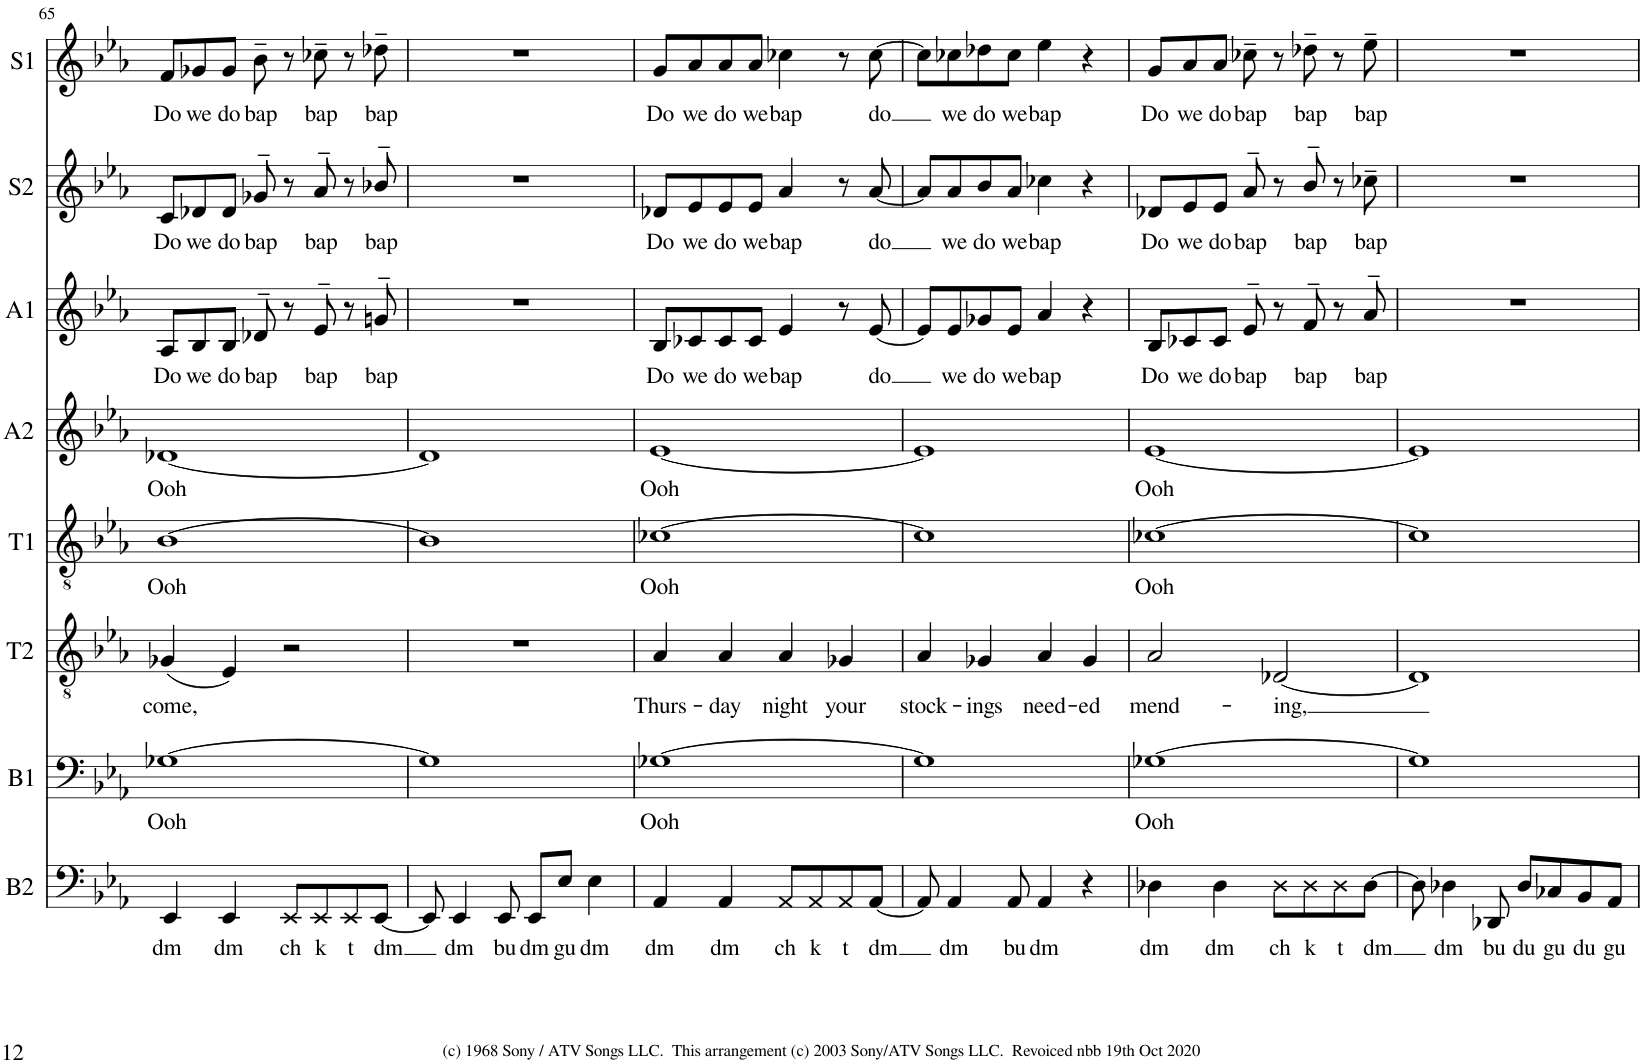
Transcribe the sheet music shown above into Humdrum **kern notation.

**kern	**text	**kern	**text	**kern	**text	**kern	**text	**kern	**text	**kern	**text	**kern	**text	**kern	**text
*part8	*part8	*part7	*part7	*part6	*part6	*part5	*part5	*part4	*part4	*part3	*part3	*part2	*part2	*part1	*part1
*staff8	*staff8	*staff7	*staff7	*staff6	*staff6	*staff5	*staff5	*staff4	*staff4	*staff3	*staff3	*staff2	*staff2	*staff1	*staff1
*I"Bass 2	*	*I"Bass 1	*	*I"Tenor 2	*	*I"Tenor 1	*	*I"Alto 2	*	*I"Alto 1	*	*I"Soprano 2	*	*I"Soprano 1	*
*I'B2	*	*I'B1	*	*I'T2	*	*I'T1	*	*I'A2	*	*I'A1	*	*I'S2	*	*I'S1	*
!!LO:PB:g=z
*clefF4	*	*clefF4	*	*clefGv2	*	*clefGv2	*	*clefG2	*	*clefG2	*	*clefG2	*	*clefG2	*
*k[b-e-a-]	*	*k[b-e-a-]	*	*k[b-e-a-]	*	*k[b-e-a-]	*	*k[b-e-a-]	*	*k[b-e-a-]	*	*k[b-e-a-]	*	*k[b-e-a-]	*
*M4/4	*	*M4/4	*	*M4/4	*	*M4/4	*	*M4/4	*	*M4/4	*	*M4/4	*	*M4/4	*
=65	=65	=65	=65	=65	=65	=65	=65	=65	=65	=65	=65	=65	=65	=65	=65
!	!LO:LY:b	!	!LO:LY:b	!	!LO:LY:b	!	!LO:LY:b	!	!LO:LY:b	!	!LO:LY:b	!	!LO:LY:b	!	!LO:LY:b
4EE-/	dm	[1G-X	Ooh	(4G-X/	come,	[1B-	Ooh	[1d-X	Ooh	8A-/L	Do	8c/L	Do	8f/L	Do
!	!	!	!	!	!	!	!	!	!	!	!LO:LY:b	!	!LO:LY:b	!	!LO:LY:b
.	.	.	.	.	.	.	.	.	.	8B-/	we	8d-X/	we	8g-X/	we
!	!LO:LY:b	!	!	!	!	!	!	!	!	!	!LO:LY:b	!	!LO:LY:b	!	!LO:LY:b
4EE-/	dm	.	.	4E-/)	.	.	.	.	.	8B-/J	do	8d-/J	do	8g-/J	do
!	!	!	!	!	!	!	!	!	!	!	!LO:LY:b	!	!LO:LY:b	!	!LO:LY:b
.	.	.	.	.	.	.	.	.	.	8d-X~>/	bap	8g-X~>/	bap	8b-~>\	bap
!	!LO:LY:b	!	!	!	!	!	!	!	!	!	!	!	!	!	!
8EE-/L	ch	.	.	2r	.	.	.	.	.	8r	.	8r	.	8r	.
!	!LO:LY:b	!	!	!	!	!	!	!	!	!	!LO:LY:b	!	!LO:LY:b	!	!LO:LY:b
8EE-/	k	.	.	.	.	.	.	.	.	8e-~>/	bap	8a-~>/	bap	8cc-X~>\	bap
!	!LO:LY:b	!	!	!	!	!	!	!	!	!	!	!	!	!	!
8EE-/	t	.	.	.	.	.	.	.	.	8r	.	8r	.	8r	.
!	!LO:LY:b	!	!	!	!	!	!	!	!	!	!LO:LY:b	!	!LO:LY:b	!	!LO:LY:b
[8EE-/J	dm	.	.	.	.	.	.	.	.	8gn~>/	bap	8b-X~>/	bap	8dd-X~>\	bap
=66	=66	=66	=66	=66	=66	=66	=66	=66	=66	=66	=66	=66	=66	=66	=66
8EE-/]	.	1G-]	.	1r	.	1B-]	.	1d-]	.	1r	.	1r	.	1r	.
!	!LO:LY:b	!	!	!	!	!	!	!	!	!	!	!	!	!	!
4EE-/	dm	.	.	.	.	.	.	.	.	.	.	.	.	.	.
!	!LO:LY:b	!	!	!	!	!	!	!	!	!	!	!	!	!	!
8EE-/	bu	.	.	.	.	.	.	.	.	.	.	.	.	.	.
!	!LO:LY:b	!	!	!	!	!	!	!	!	!	!	!	!	!	!
8EE-/L	dm	.	.	.	.	.	.	.	.	.	.	.	.	.	.
!	!LO:LY:b	!	!	!	!	!	!	!	!	!	!	!	!	!	!
8E-/J	gu	.	.	.	.	.	.	.	.	.	.	.	.	.	.
!	!LO:LY:b	!	!	!	!	!	!	!	!	!	!	!	!	!	!
4E-\	dm	.	.	.	.	.	.	.	.	.	.	.	.	.	.
=67	=67	=67	=67	=67	=67	=67	=67	=67	=67	=67	=67	=67	=67	=67	=67
!	!LO:LY:b	!	!LO:LY:b	!	!LO:LY:b	!	!LO:LY:b	!	!LO:LY:b	!	!LO:LY:b	!	!LO:LY:b	!	!LO:LY:b
4AA-/	dm	[1G-X	Ooh	4A-/	Thurs-	[1c-X	Ooh	[1e-	Ooh	8B-/L	Do	8d-X/L	Do	8g/L	Do
!	!	!	!	!	!	!	!	!	!	!	!LO:LY:b	!	!LO:LY:b	!	!LO:LY:b
.	.	.	.	.	.	.	.	.	.	8c-X/	we	8e-/	we	8a-/	we
!	!LO:LY:b	!	!	!	!LO:LY:b	!	!	!	!	!	!LO:LY:b	!	!LO:LY:b	!	!LO:LY:b
4AA-/	dm	.	.	4A-/	-day	.	.	.	.	8c-/	do	8e-/	do	8a-/	do
!	!	!	!	!	!	!	!	!	!	!	!LO:LY:b	!	!LO:LY:b	!	!LO:LY:b
.	.	.	.	.	.	.	.	.	.	8c-/J	we	8e-/J	we	8a-/J	we
!	!LO:LY:b	!	!	!	!LO:LY:b	!	!	!	!	!	!LO:LY:b	!	!LO:LY:b	!	!LO:LY:b
8AA-/L	ch	.	.	4A-/	night	.	.	.	.	4e-/	bap	4a-/	bap	4cc-X\	bap
!	!LO:LY:b	!	!	!	!	!	!	!	!	!	!	!	!	!	!
8AA-/	k	.	.	.	.	.	.	.	.	.	.	.	.	.	.
!	!LO:LY:b	!	!	!	!LO:LY:b	!	!	!	!	!	!	!	!	!	!
8AA-/	t	.	.	4G-X/	your	.	.	.	.	8r	.	8r	.	8r	.
!	!LO:LY:b	!	!	!	!	!	!	!	!	!	!LO:LY:b	!	!LO:LY:b	!	!LO:LY:b
[8AA-/J	dm	.	.	.	.	.	.	.	.	[8e-/	do	[8a-/	do	[8cc-\	do
=68	=68	=68	=68	=68	=68	=68	=68	=68	=68	=68	=68	=68	=68	=68	=68
!	!	!	!	!	!LO:LY:b	!	!	!	!	!	!	!	!	!	!
8AA-/]	.	1G-]	.	4A-/	stock-	1c-]	.	1e-]	.	8e-/L]	.	8a-/L]	.	8cc-\L]	.
!	!LO:LY:b	!	!	!	!	!	!	!	!	!	!LO:LY:b	!	!LO:LY:b	!	!LO:LY:b
4AA-/	dm	.	.	.	.	.	.	.	.	8e-/	we	8a-/	we	8cc-X\	we
!	!	!	!	!	!LO:LY:b	!	!	!	!	!	!LO:LY:b	!	!LO:LY:b	!	!LO:LY:b
.	.	.	.	4G-X/	-ings	.	.	.	.	8g-X/	do	8b-/	do	8dd-X\	do
!	!LO:LY:b	!	!	!	!	!	!	!	!	!	!LO:LY:b	!	!LO:LY:b	!	!LO:LY:b
8AA-/	bu	.	.	.	.	.	.	.	.	8e-/J	we	8a-/J	we	8cc-\J	we
!	!LO:LY:b	!	!	!	!LO:LY:b	!	!	!	!	!	!LO:LY:b	!	!LO:LY:b	!	!LO:LY:b
4AA-/	dm	.	.	4A-/	need-	.	.	.	.	4a-/	bap	4cc-X\	bap	4ee-\	bap
!	!	!	!	!	!LO:LY:b	!	!	!	!	!	!	!	!	!	!
4r	.	.	.	4G-/	-ed	.	.	.	.	4r	.	4r	.	4r	.
=69	=69	=69	=69	=69	=69	=69	=69	=69	=69	=69	=69	=69	=69	=69	=69
!	!LO:LY:b	!	!LO:LY:b	!	!LO:LY:b	!	!LO:LY:b	!	!LO:LY:b	!	!LO:LY:b	!	!LO:LY:b	!	!LO:LY:b
4D-X\	dm	[1G-X	Ooh	2A-/	mend-	[1c-X	Ooh	[1e-	Ooh	8B-/L	Do	8d-X/L	Do	8g/L	Do
!	!	!	!	!	!	!	!	!	!	!	!LO:LY:b	!	!LO:LY:b	!	!LO:LY:b
.	.	.	.	.	.	.	.	.	.	8c-X/	we	8e-/	we	8a-/	we
!	!LO:LY:b	!	!	!	!	!	!	!	!	!	!LO:LY:b	!	!LO:LY:b	!	!LO:LY:b
4D-\	dm	.	.	.	.	.	.	.	.	8c-/J	do	8e-/J	do	8a-/J	do
!	!	!	!	!	!	!	!	!	!	!	!LO:LY:b	!	!LO:LY:b	!	!LO:LY:b
.	.	.	.	.	.	.	.	.	.	8e-~>/	bap	8a-~>/	bap	8cc-X~>\	bap
!	!LO:LY:b	!	!	!	!LO:LY:b	!	!	!	!	!	!	!	!	!	!
8D-\L	ch	.	.	[2D-X/	-ing,	.	.	.	.	8r	.	8r	.	8r	.
!	!LO:LY:b	!	!	!	!	!	!	!	!	!	!LO:LY:b	!	!LO:LY:b	!	!LO:LY:b
8D-\	k	.	.	.	.	.	.	.	.	8f~>/	bap	8b-~>/	bap	8dd-X~>\	bap
!	!LO:LY:b	!	!	!	!	!	!	!	!	!	!	!	!	!	!
8D-\	t	.	.	.	.	.	.	.	.	8r	.	8r	.	8r	.
!	!LO:LY:b	!	!	!	!	!	!	!	!	!	!LO:LY:b	!	!LO:LY:b	!	!LO:LY:b
[8D-\J	dm	.	.	.	.	.	.	.	.	8a-~>/	bap	8cc-X~>\	bap	8ee-~>\	bap
=70	=70	=70	=70	=70	=70	=70	=70	=70	=70	=70	=70	=70	=70	=70	=70
8D-\]	.	1G-]	.	1D-]	.	1c-]	.	1e-]	.	1r	.	1r	.	1r	.
!	!LO:LY:b	!	!	!	!	!	!	!	!	!	!	!	!	!	!
4D-X\	dm	.	.	.	.	.	.	.	.	.	.	.	.	.	.
!	!LO:LY:b	!	!	!	!	!	!	!	!	!	!	!	!	!	!
8DD-X/	bu	.	.	.	.	.	.	.	.	.	.	.	.	.	.
!	!LO:LY:b	!	!	!	!	!	!	!	!	!	!	!	!	!	!
8D-/L	du	.	.	.	.	.	.	.	.	.	.	.	.	.	.
!	!LO:LY:b	!	!	!	!	!	!	!	!	!	!	!	!	!	!
8C-X/	gu	.	.	.	.	.	.	.	.	.	.	.	.	.	.
!	!LO:LY:b	!	!	!	!	!	!	!	!	!	!	!	!	!	!
8BB-/	du	.	.	.	.	.	.	.	.	.	.	.	.	.	.
!	!LO:LY:b	!	!	!	!	!	!	!	!	!	!	!	!	!	!
8AA-/J	gu	.	.	.	.	.	.	.	.	.	.	.	.	.	.
=	=	=	=	=	=	=	=	=	=	=	=	=	=	=	=
*-	*-	*-	*-	*-	*-	*-	*-	*-	*-	*-	*-	*-	*-	*-	*-
